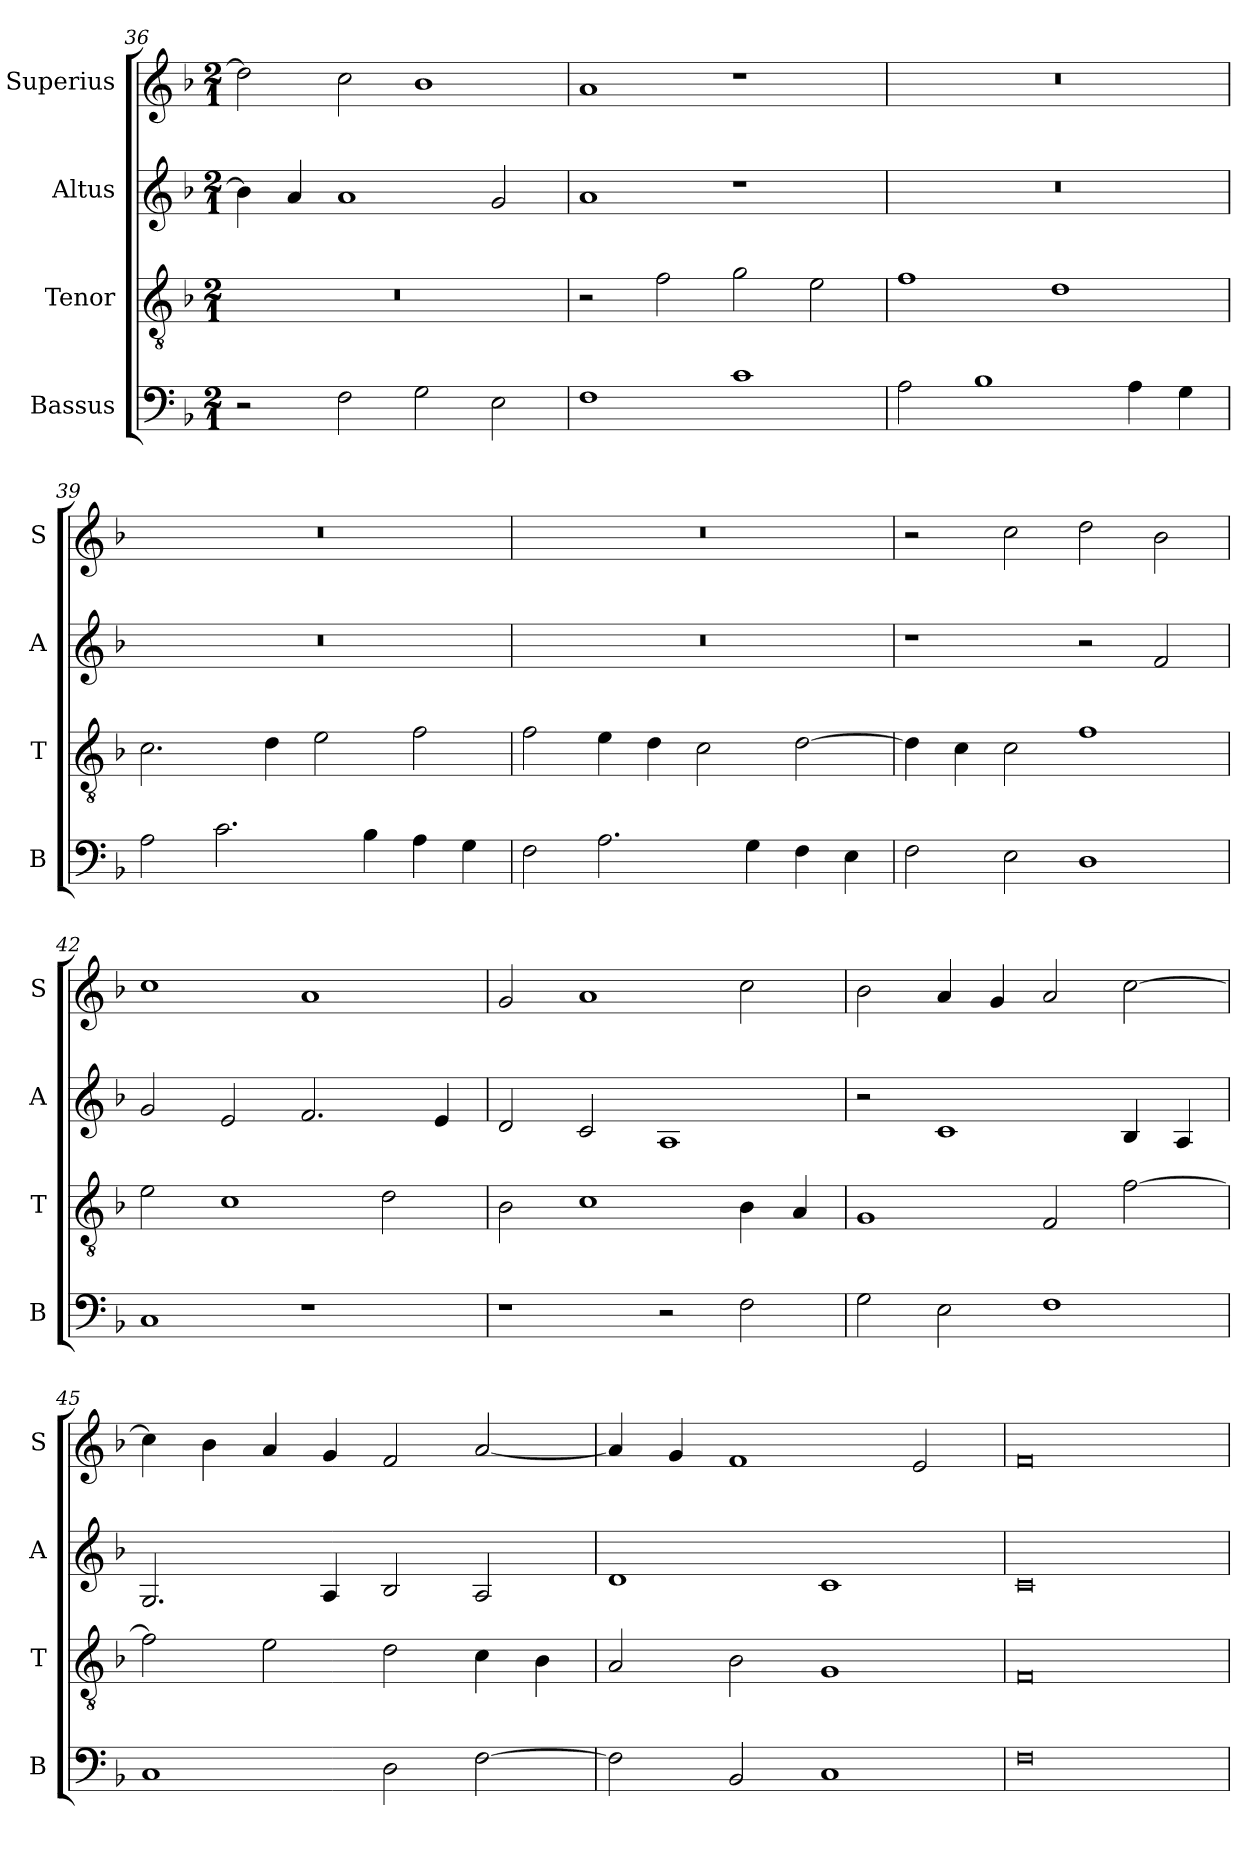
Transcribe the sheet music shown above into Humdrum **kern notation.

**kern	**kern	**kern	**kern
*part4	*part3	*part2	*part1
*staff4	*staff3	*staff2	*staff1
*I"Bassus	*I"Tenor	*I"Altus	*I"Superius
*I'B	*I'T	*I'A	*I'S
*clefF4	*clefGv2	*clefG2	*clefG2
*k[b-]	*k[b-]	*k[b-]	*k[b-]
*F:	*F:	*F:	*F:
*M2/1	*M2/1	*M2/1	*M2/1
=36	=36	=36	=36
2r	0r	4b-]	2dd]
.	.	4a	.
2F	.	1a	2cc
2G	.	.	1b-
2E	.	2g	.
=37	=37	=37	=37
1F	2r	1a	1a
.	2f	.	.
1c	2g	1r	1r
.	2e	.	.
=38	=38	=38	=38
2A	1f	0r	0r
1B-	.	.	.
.	1d	.	.
4A	.	.	.
4G	.	.	.
=39	=39	=39	=39
2A	2.c	0r	0r
2.c	.	.	.
.	4d	.	.
.	2e	.	.
4B-	.	.	.
4A	2f	.	.
4G	.	.	.
=40	=40	=40	=40
2F	2f	0r	0r
2.A	4e	.	.
.	4d	.	.
.	2c	.	.
4G	.	.	.
4F	[2d	.	.
4E	.	.	.
=41	=41	=41	=41
2F	4d]	1r	2r
.	4c	.	.
2E	2c	.	2cc
1D	1f	2r	2dd
.	.	2f	2b-
=42	=42	=42	=42
1C	2e	2g	1cc
.	1c	2e	.
1r	.	2.f	1a
.	2d	.	.
.	.	4e	.
=43	=43	=43	=43
1r	2B-	2d	2g
.	1c	2c	1a
2r	.	1A	.
2F	4B-	.	2cc
.	4A	.	.
=44	=44	=44	=44
2G	1G	2r	2b-
2E	.	1c	4a
.	.	.	4g
1F	2F	.	2a
.	[2f	4B-	[2cc
.	.	4A	.
=45	=45	=45	=45
1C	2f]	2.G	4cc]
.	.	.	4b-
.	2e	.	4a
.	.	4A	4g
2D	2d	2B-	2f
[2F	4c	2A	[2a
.	4B-	.	.
=46	=46	=46	=46
2F]	2A	1d	4a]
.	.	.	4g
2BB-	2B-	.	1f
1C	1G	1c	.
.	.	.	2e
=47	=47	=47	=47
0F	0F	0c	0f
=	=	=	=
*-	*-	*-	*-
